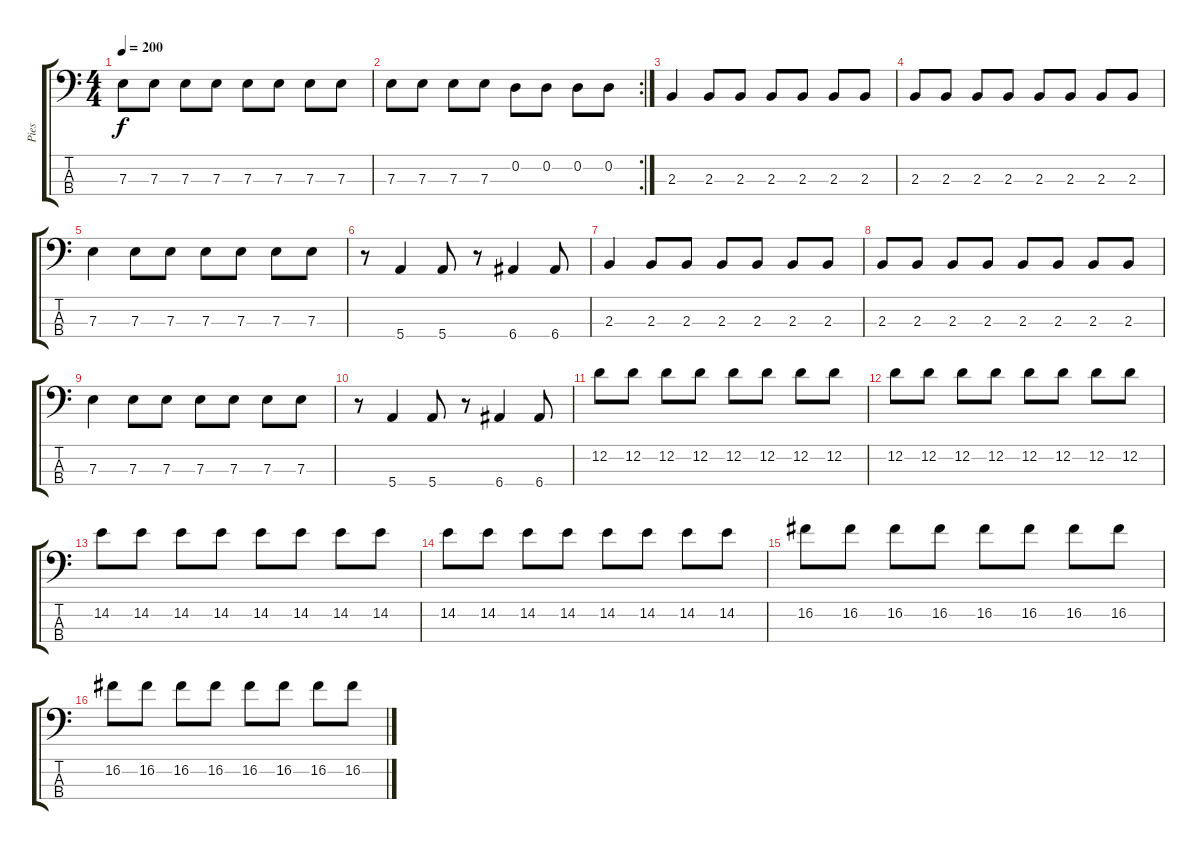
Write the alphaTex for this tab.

\track ("Pies" "Pies") {instrument electricbasspick}
\staff {score tabs}
\tuning (G2 D2 A1 E1) {hide}
\ts (4 4)
\tempo 200
\clef f4
\ks c
7.3.8{dy f} 7.3.8 7.3.8 7.3.8 7.3.8 7.3.8 7.3.8 7.3.8 |
\rc 2
7.3.8 7.3.8 7.3.8 7.3.8 0.2.8 0.2.8 0.2.8 0.2.8 |
2.3.4 2.3.8 2.3.8 2.3.8 2.3.8 2.3.8 2.3.8 |
2.3.8 2.3.8 2.3.8 2.3.8 2.3.8 2.3.8 2.3.8 2.3.8 |
7.3.4 7.3.8 7.3.8 7.3.8 7.3.8 7.3.8 7.3.8 |
r.8 5.4.4 5.4.8 r.8 6.4.4 6.4.8 |
2.3.4 2.3.8 2.3.8 2.3.8 2.3.8 2.3.8 2.3.8 |
2.3.8 2.3.8 2.3.8 2.3.8 2.3.8 2.3.8 2.3.8 2.3.8 |
7.3.4 7.3.8 7.3.8 7.3.8 7.3.8 7.3.8 7.3.8 |
r.8 5.4.4 5.4.8 r.8 6.4.4 6.4.8 |
12.2.8 12.2.8 12.2.8 12.2.8 12.2.8 12.2.8 12.2.8 12.2.8 |
12.2.8 12.2.8 12.2.8 12.2.8 12.2.8 12.2.8 12.2.8 12.2.8 |
14.2.8 14.2.8 14.2.8 14.2.8 14.2.8 14.2.8 14.2.8 14.2.8 |
14.2.8 14.2.8 14.2.8 14.2.8 14.2.8 14.2.8 14.2.8 14.2.8 |
16.2.8 16.2.8 16.2.8 16.2.8 16.2.8 16.2.8 16.2.8 16.2.8 |
16.2.8 16.2.8 16.2.8 16.2.8 16.2.8 16.2.8 16.2.8 16.2.8
